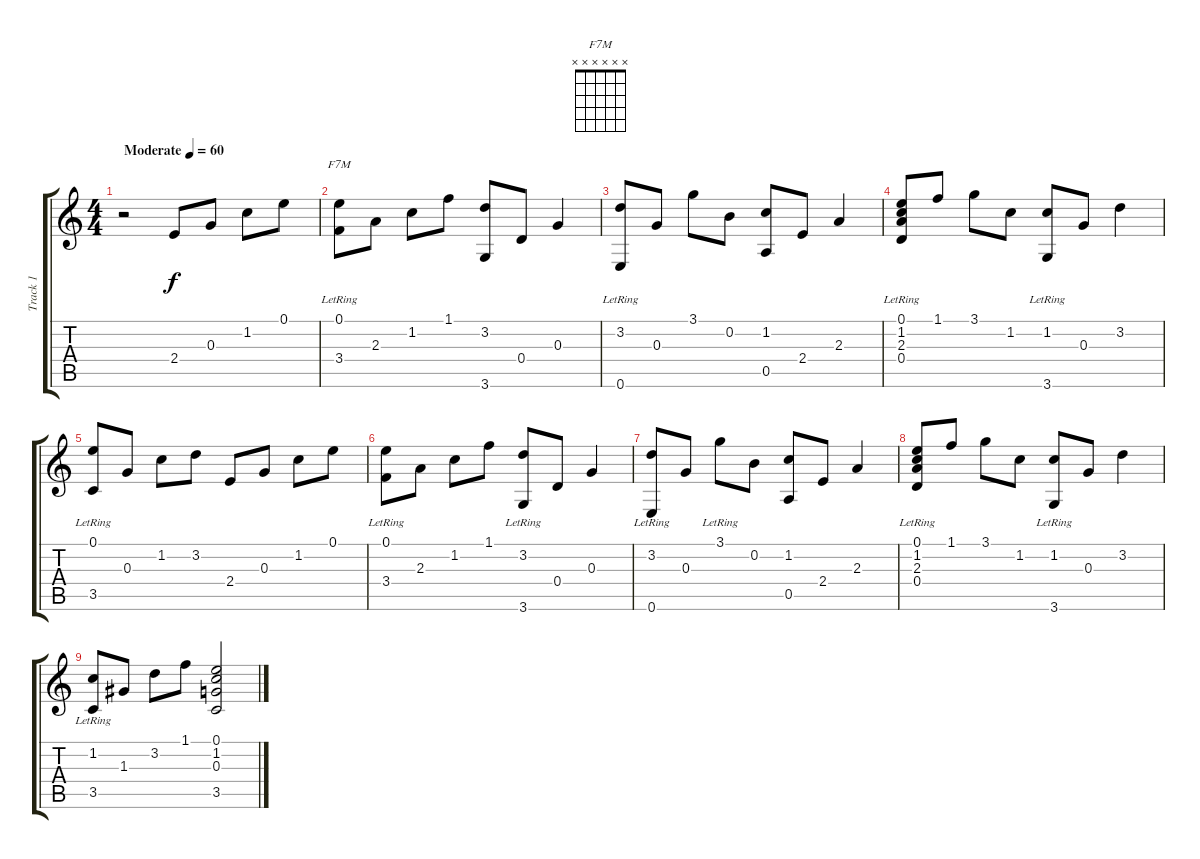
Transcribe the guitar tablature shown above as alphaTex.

\track ("Track 1" "Track 1") {instrument acousticguitarsteel}
\staff {score tabs}
\tuning (E4 B3 G3 D3 A2 E2) {hide}
\chord ("F7M" x x x x x x)
\ts (4 4)
\tempo (60 "Moderate")
\clef g2
\ks c
r.2{dy f instrument acousticguitarsteel} 2.4.8 0.3.8 1.2.8 0.1.8 |
(0.1{lr} 3.4{lr}).8{ch "F7M"} 2.3.8 1.2.8 1.1.8 (3.2 3.6).8 0.4.8 0.3.4 |
(3.2{lr} 0.6{lr}).8 0.3.8 3.1.8 0.2.8 (1.2 0.5).8 2.4.8 2.3.4 |
(0.1{lr} 1.2 2.3 0.4{lr}).8 1.1.8 3.1.8 1.2.8 (1.2 3.6{lr}).8 0.3.8 3.2.4 |
(0.1{lr} 3.5{lr}).8 0.3.8 1.2.8 3.2.8 2.4.8 0.3.8 1.2.8 0.1.8 |
(0.1{lr} 3.4{lr}).8 2.3.8 1.2.8 1.1.8 (3.2 3.6{lr}).8 0.4.8 0.3.4 |
(3.2{lr} 0.6).8 0.3.8 3.1{lr}.8 0.2.8 (1.2 0.5).8 2.4.8 2.3.4 |
(0.1 1.2 2.3 0.4{lr}).8 1.1.8 3.1.8 1.2.8 (1.2{lr} 3.6{lr}).8 0.3.8 3.2.4 |
(1.2 3.5{lr}).8 1.3.8 3.2.8 1.1.8 (0.1 1.2 0.3 3.5).2
